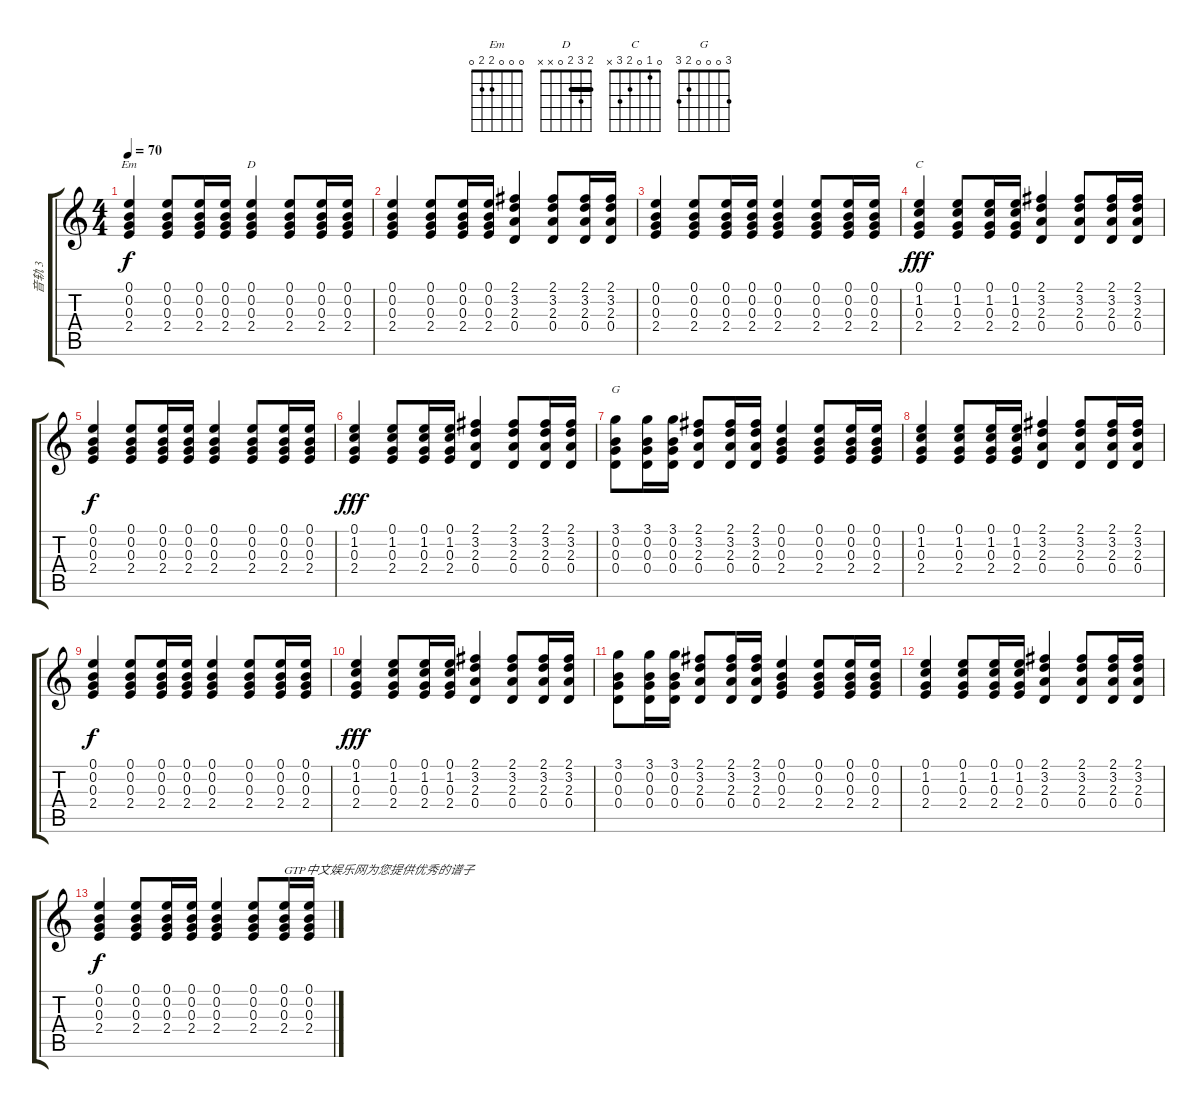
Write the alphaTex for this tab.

\track ("音轨 3" "音轨 3") {instrument acousticguitarsteel}
\staff {score tabs}
\tuning (E4 B3 G3 D3 A2 E2) {hide}
\chord ("Em" 0 0 0 2 2 0)
\chord ("D" 2 3 2 0 x x) {barre 2}
\chord ("C" 0 1 0 2 3 x)
\chord ("G" 3 0 0 0 2 3)
\ts (4 4)
\tempo 70
\clef g2
\ks c
(0.1 0.2 0.3 2.4).4{ch "Em" dy f} (0.1 0.2 0.3 2.4).8 (0.1 0.2 0.3 2.4).16 (0.1 0.2 0.3 2.4).16 (0.1 0.2 0.3 2.4).4{ch "D"} (0.1 0.2 0.3 2.4).8 (0.1 0.2 0.3 2.4).16 (0.1 0.2 0.3 2.4).16 |
(0.1 0.2 0.3 2.4).4 (0.1 0.2 0.3 2.4).8 (0.1 0.2 0.3 2.4).16 (0.1 0.2 0.3 2.4).16 (2.1 3.2 2.3 0.4).4 (2.1 3.2 2.3 0.4).8 (2.1 3.2 2.3 0.4).16 (2.1 3.2 2.3 0.4).16 |
(0.1 0.2 0.3 2.4).4 (0.1 0.2 0.3 2.4).8 (0.1 0.2 0.3 2.4).16 (0.1 0.2 0.3 2.4).16 (0.1 0.2 0.3 2.4).4 (0.1 0.2 0.3 2.4).8 (0.1 0.2 0.3 2.4).16 (0.1 0.2 0.3 2.4).16 |
(0.1 1.2 0.3 2.4).4{ch "C" dy fff} (0.1 1.2 0.3 2.4).8 (0.1 1.2 0.3 2.4).16 (0.1 1.2 0.3 2.4).16 (2.1 3.2 2.3 0.4).4 (2.1 3.2 2.3 0.4).8 (2.1 3.2 2.3 0.4).16 (2.1 3.2 2.3 0.4).16 |
(0.1 0.2 0.3 2.4).4{dy f} (0.1 0.2 0.3 2.4).8 (0.1 0.2 0.3 2.4).16 (0.1 0.2 0.3 2.4).16 (0.1 0.2 0.3 2.4).4 (0.1 0.2 0.3 2.4).8 (0.1 0.2 0.3 2.4).16 (0.1 0.2 0.3 2.4).16 |
(0.1 1.2 0.3 2.4).4{dy fff} (0.1 1.2 0.3 2.4).8 (0.1 1.2 0.3 2.4).16 (0.1 1.2 0.3 2.4).16 (2.1 3.2 2.3 0.4).4 (2.1 3.2 2.3 0.4).8 (2.1 3.2 2.3 0.4).16 (2.1 3.2 2.3 0.4).16 |
(3.1 0.2 0.3 0.4).8{ch "G"} (3.1 0.2 0.3 0.4).16 (3.1 0.2 0.3 0.4).16 (2.1 3.2 2.3 0.4).8 (2.1 3.2 2.3 0.4).16 (2.1 3.2 2.3 0.4).16 (0.1 0.2 0.3 2.4).4 (0.1 0.2 0.3 2.4).8 (0.1 0.2 0.3 2.4).16 (0.1 0.2 0.3 2.4).16 |
(0.1 1.2 0.3 2.4).4 (0.1 1.2 0.3 2.4).8 (0.1 1.2 0.3 2.4).16 (0.1 1.2 0.3 2.4).16 (2.1 3.2 2.3 0.4).4 (2.1 3.2 2.3 0.4).8 (2.1 3.2 2.3 0.4).16 (2.1 3.2 2.3 0.4).16 |
(0.1 0.2 0.3 2.4).4{dy f} (0.1 0.2 0.3 2.4).8 (0.1 0.2 0.3 2.4).16 (0.1 0.2 0.3 2.4).16 (0.1 0.2 0.3 2.4).4 (0.1 0.2 0.3 2.4).8 (0.1 0.2 0.3 2.4).16 (0.1 0.2 0.3 2.4).16 |
(0.1 1.2 0.3 2.4).4{dy fff} (0.1 1.2 0.3 2.4).8 (0.1 1.2 0.3 2.4).16 (0.1 1.2 0.3 2.4).16 (2.1 3.2 2.3 0.4).4 (2.1 3.2 2.3 0.4).8 (2.1 3.2 2.3 0.4).16 (2.1 3.2 2.3 0.4).16 |
(3.1 0.2 0.3 0.4).8 (3.1 0.2 0.3 0.4).16 (3.1 0.2 0.3 0.4).16 (2.1 3.2 2.3 0.4).8 (2.1 3.2 2.3 0.4).16 (2.1 3.2 2.3 0.4).16 (0.1 0.2 0.3 2.4).4 (0.1 0.2 0.3 2.4).8 (0.1 0.2 0.3 2.4).16 (0.1 0.2 0.3 2.4).16 |
(0.1 1.2 0.3 2.4).4{txt " "} (0.1 1.2 0.3 2.4).8 (0.1 1.2 0.3 2.4).16 (0.1 1.2 0.3 2.4).16 (2.1 3.2 2.3 0.4).4 (2.1 3.2 2.3 0.4).8 (2.1 3.2 2.3 0.4).16 (2.1 3.2 2.3 0.4).16 |
(0.1 0.2 0.3 2.4).4{dy f} (0.1 0.2 0.3 2.4).8 (0.1 0.2 0.3 2.4).16 (0.1 0.2 0.3 2.4).16 (0.1 0.2 0.3 2.4).4 (0.1 0.2 0.3 2.4).8 (0.1 0.2 0.3 2.4).16{txt "GTP中文娱乐网为您提供优秀的谱子"} (0.1 0.2 0.3 2.4).16
